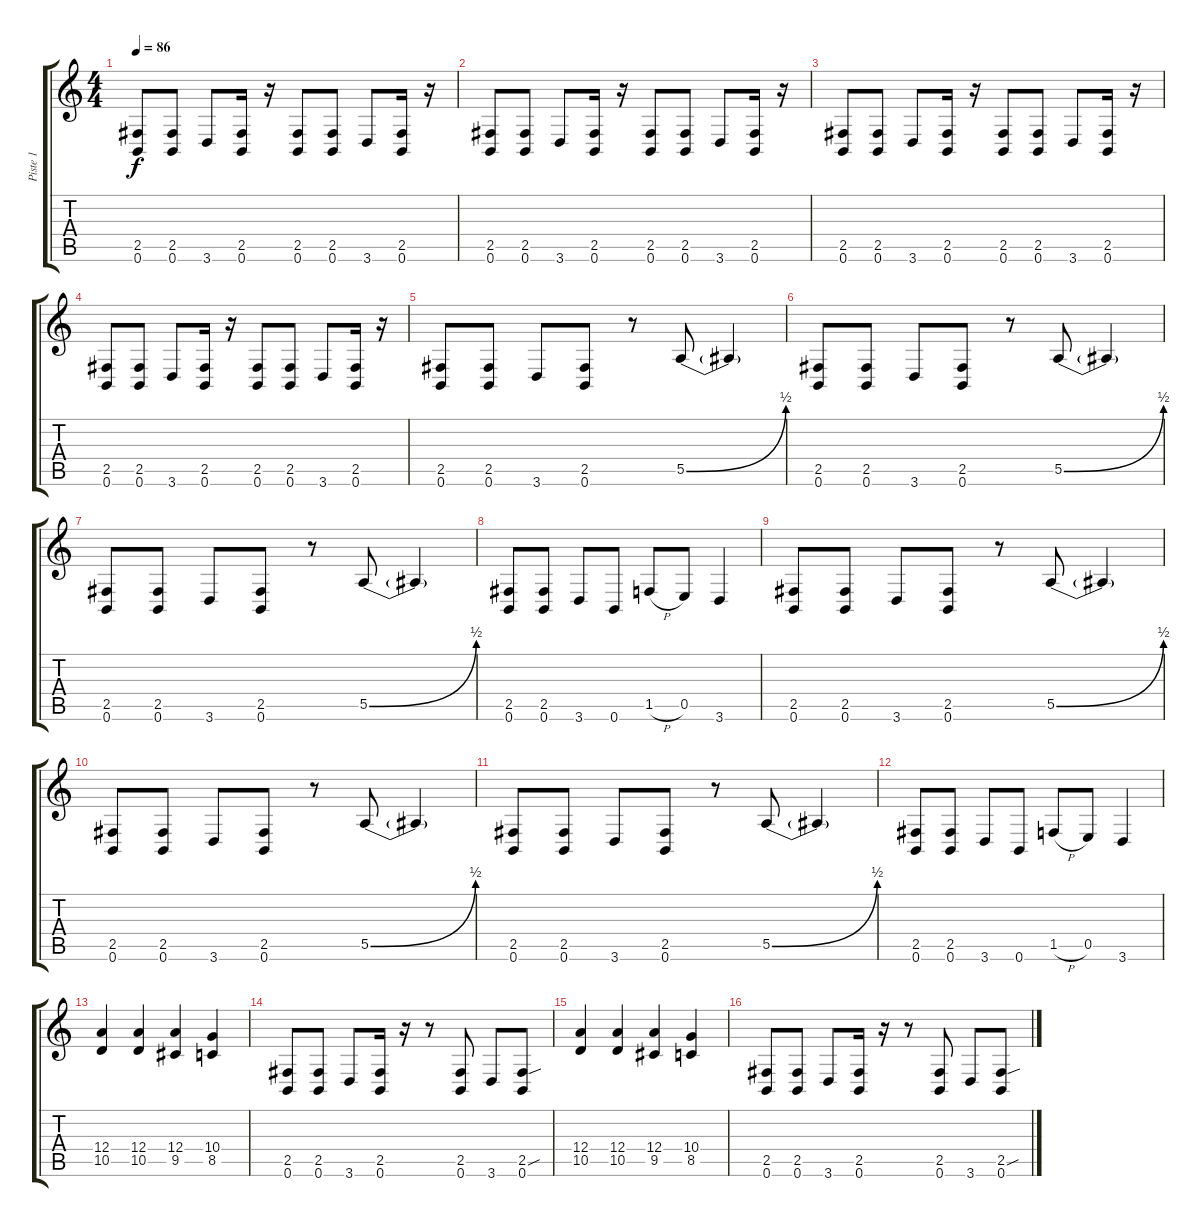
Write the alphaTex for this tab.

\track ("Piste 1" "Piste 1") {instrument distortionguitar}
\staff {score tabs}
\tuning (B3 Gb3 D3 A2 E2 B1) {hide}
\ts (4 4)
\tempo 86
\clef g2
\ks c
(2.5 0.6).8{dy f} (2.5 0.6).8 3.6.8 (2.5 0.6).16 r.16 (2.5 0.6).8 (2.5 0.6).8 3.6.8 (2.5 0.6).16 r.16 |
(2.5 0.6).8 (2.5 0.6).8 3.6.8 (2.5 0.6).16 r.16 (2.5 0.6).8 (2.5 0.6).8 3.6.8 (2.5 0.6).16 r.16 |
(2.5 0.6).8 (2.5 0.6).8 3.6.8 (2.5 0.6).16 r.16 (2.5 0.6).8 (2.5 0.6).8 3.6.8 (2.5 0.6).16 r.16 |
(2.5 0.6).8 (2.5 0.6).8 3.6.8 (2.5 0.6).16 r.16 (2.5 0.6).8 (2.5 0.6).8 3.6.8 (2.5 0.6).16 r.16 |
(2.5 0.6).8 (2.5 0.6).8 3.6.8 (2.5 0.6).8 r.8 5.5{be (bend 0 0 60 2)}.8 5.5{t}.4 |
(2.5 0.6).8 (2.5 0.6).8 3.6.8 (2.5 0.6).8 r.8 5.5{be (bend 0 0 60 2)}.8 5.5{t}.4 |
(2.5 0.6).8 (2.5 0.6).8 3.6.8 (2.5 0.6).8 r.8 5.5{be (bend 0 0 60 2)}.8 5.5{t}.4 |
(2.5 0.6).8 (2.5 0.6).8 3.6.8 0.6.8 1.5{h}.8 0.5.8 3.6.4 |
(2.5 0.6).8 (2.5 0.6).8 3.6.8 (2.5 0.6).8 r.8 5.5{be (bend 0 0 60 2)}.8 5.5{t}.4 |
(2.5 0.6).8 (2.5 0.6).8 3.6.8 (2.5 0.6).8 r.8 5.5{be (bend 0 0 60 2)}.8 5.5{t}.4 |
(2.5 0.6).8 (2.5 0.6).8 3.6.8 (2.5 0.6).8 r.8 5.5{be (bend 0 0 60 2)}.8 5.5{t}.4 |
(2.5 0.6).8 (2.5 0.6).8 3.6.8 0.6.8 1.5{h}.8 0.5.8 3.6.4 |
(12.4 10.5).4 (12.4 10.5).4 (12.4 9.5).4 (10.4 8.5).4 |
(2.5 0.6).8 (2.5 0.6).8 3.6.8 (2.5 0.6).16 r.16 r.8 (2.5 0.6).8 3.6.8 (2.5{sou} 0.6).8 |
(12.4 10.5).4 (12.4 10.5).4 (12.4 9.5).4 (10.4 8.5).4 |
(2.5 0.6).8 (2.5 0.6).8 3.6.8 (2.5 0.6).16 r.16 r.8 (2.5 0.6).8 3.6.8 (2.5{sou} 0.6).8
